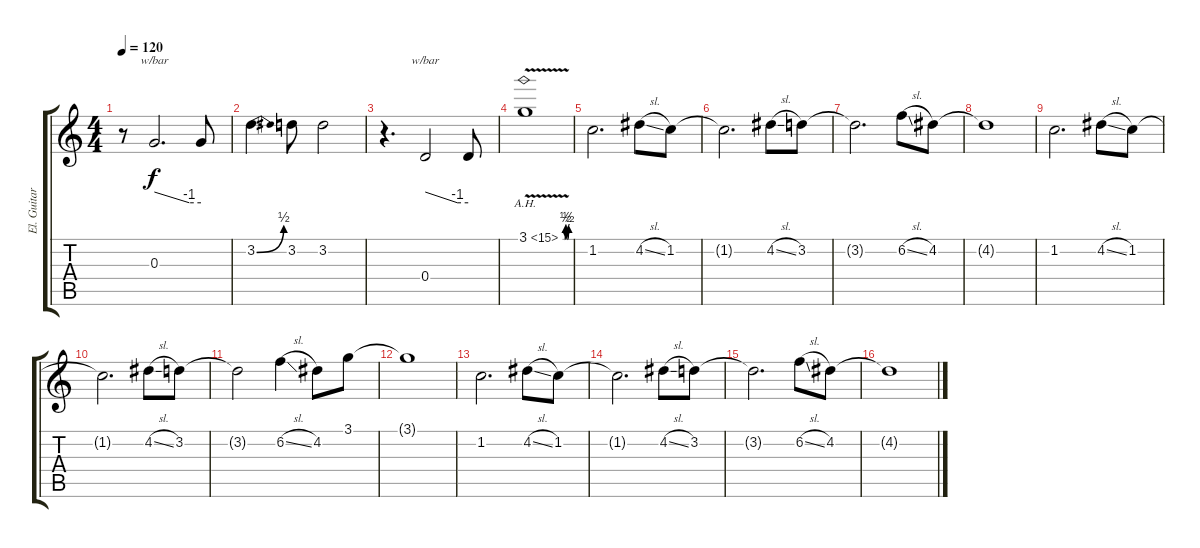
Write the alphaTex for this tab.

\track ("El. Guitar 1" "El. Guitar") {instrument distortionguitar}
\staff {score tabs}
\tuning (E4 B3 G3 D3 A2 E2) {hide}
\ts (4 4)
\tempo 120
\clef g2
\ks c
r.8{dy f} 0.3.2{d tbe (custom default 0 0 45 -4 60 -4)} 0.3{t}.8 |
3.2{be (bend 0 0 60 2)}.4{d} 3.2.8 3.2.2 |
r.4{d} 0.4.2{tbe (custom default 0 0 45 -4 60 -4)} 0.4{t}.8 |
3.1{be (custom 0 0 10 0 16 0 23 2 30 0 40 0 50 2 60 2) ah 12 v}.1 |
1.2.2{d volume 15 instrument distortionguitar} 4.2{sl}.8 1.2.8 |
1.2{t}.2{d} 4.2{sl}.8 3.2.8 |
3.2{t}.2{d} 6.2{sl}.8 4.2.8 |
4.2{t}.1 |
1.2.2{d} 4.2{sl}.8 1.2.8 |
1.2{t}.2{d} 4.2{sl}.8 3.2.8 |
3.2{t}.2 6.2{sl}.4 4.2.8 3.1.8 |
3.1{t}.1{volume 5} |
1.2.2{d} 4.2{sl}.8 1.2.8 |
1.2{t}.2{d} 4.2{sl}.8 3.2.8 |
3.2{t}.2{d} 6.2{sl}.8 4.2.8 |
4.2{t}.1{volume 2}
